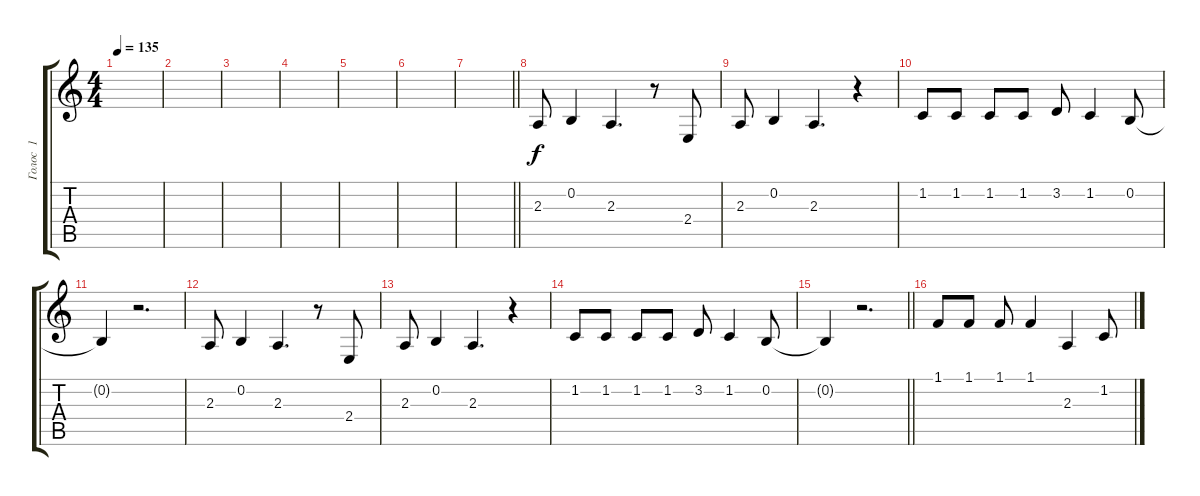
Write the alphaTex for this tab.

\track ("Голос  1" "Голос  1") {instrument fx4atmosphere}
\staff {score tabs}
\tuning (E4 B3 G3 D3 A2 E2) {hide}
\ts (4 4)
\tempo 135
\clef g2
\ks c
|
|
|
|
|
|
\barLineRight lightlight
|
2.3.8 0.2.4 2.3.4{d} r.8 2.4.8 |
2.3.8 0.2.4 2.3.4{d} r.4 |
1.2.8 1.2.8 1.2.8 1.2.8 3.2.8 1.2.4 0.2.8 |
0.2{t}.4 r.2{d} |
2.3.8 0.2.4 2.3.4{d} r.8 2.4.8 |
2.3.8 0.2.4 2.3.4{d} r.4 |
1.2.8 1.2.8 1.2.8 1.2.8 3.2.8 1.2.4 0.2.8 |
\barLineRight lightlight
0.2{t}.4 r.2{d} |
1.1.8 1.1.8 1.1.8 1.1.4 2.3.4 1.2.8
